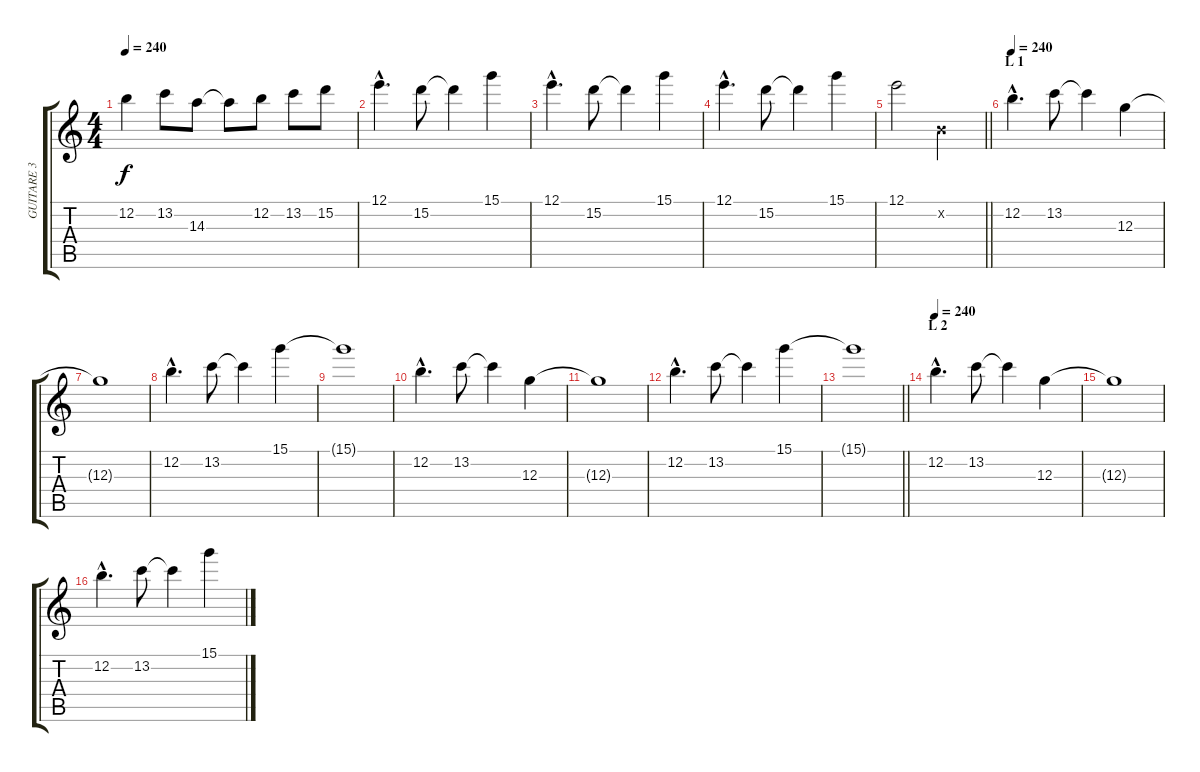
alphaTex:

\track ("GUITARE 3" "GUITARE 3") {instrument distortionguitar}
\staff {score tabs}
\tuning (E4 B3 G3 D3 A2 E2) {hide}
\ts (4 4)
\tempo 240
\clef g2
\ks c
12.2.4{dy f} 13.2.8 14.3.8 14.3{t}.8 12.2.8 13.2.8 15.2.8 |
12.1{hac}.4{d} 15.2.8 15.2{t}.4 15.1.4 |
12.1{hac}.4{d} 15.2.8 15.2{t}.4 15.1.4 |
12.1{hac}.4{d} 15.2.8 15.2{t}.4 15.1.4 |
\barLineRight lightlight
12.1.2 0.2{x}.2 |
\section ("" "L 1")
\tempo 240
12.2{hac}.4{d volume 10 balance 13 instrument distortionguitar} 13.2.8 13.2{t}.4 12.3.4 |
12.3{t}.1 |
12.2{hac}.4{d} 13.2.8 13.2{t}.4 15.1.4 |
15.1{t}.1 |
12.2{hac}.4{d} 13.2.8 13.2{t}.4 12.3.4 |
12.3{t}.1 |
12.2{hac}.4{d} 13.2.8 13.2{t}.4 15.1.4 |
\barLineRight lightlight
15.1{t}.1 |
\section ("" "L 2")
\tempo 240
12.2{hac}.4{d volume 10 balance 13 instrument distortionguitar} 13.2.8 13.2{t}.4 12.3.4 |
12.3{t}.1 |
12.2{hac}.4{d} 13.2.8 13.2{t}.4 15.1.4
